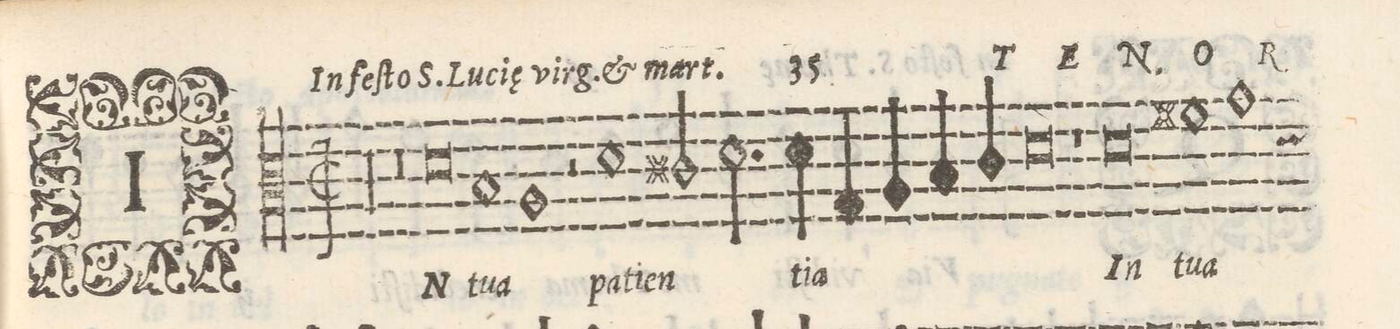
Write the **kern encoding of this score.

**kern	**text
*I"TENOR	*
*clefC3	*
*k[]	*
*met(C|)	*
*M2/1	*
00r	.
=2-	=2-
=3-	=3-
0r	.
=4-	=4-
0d\	IN
=5-	=5-
1B/	tu-
1A/	-a
=6-	=6-
2r	.
1d\	pa-
2c#X/	-ti-
=7-	=7-
2.d\	-en-
4d\	-ti-
4G/	-a
4A/	.
4B/	.
4cny/	.
=8-	=8-
0d\	.
=9-	=9-
1r	.
0d\	In
=10-	=10-
1f#X\	tu-
=11-	=11-
1g\	-a
*custos:d	*
*-	*-
